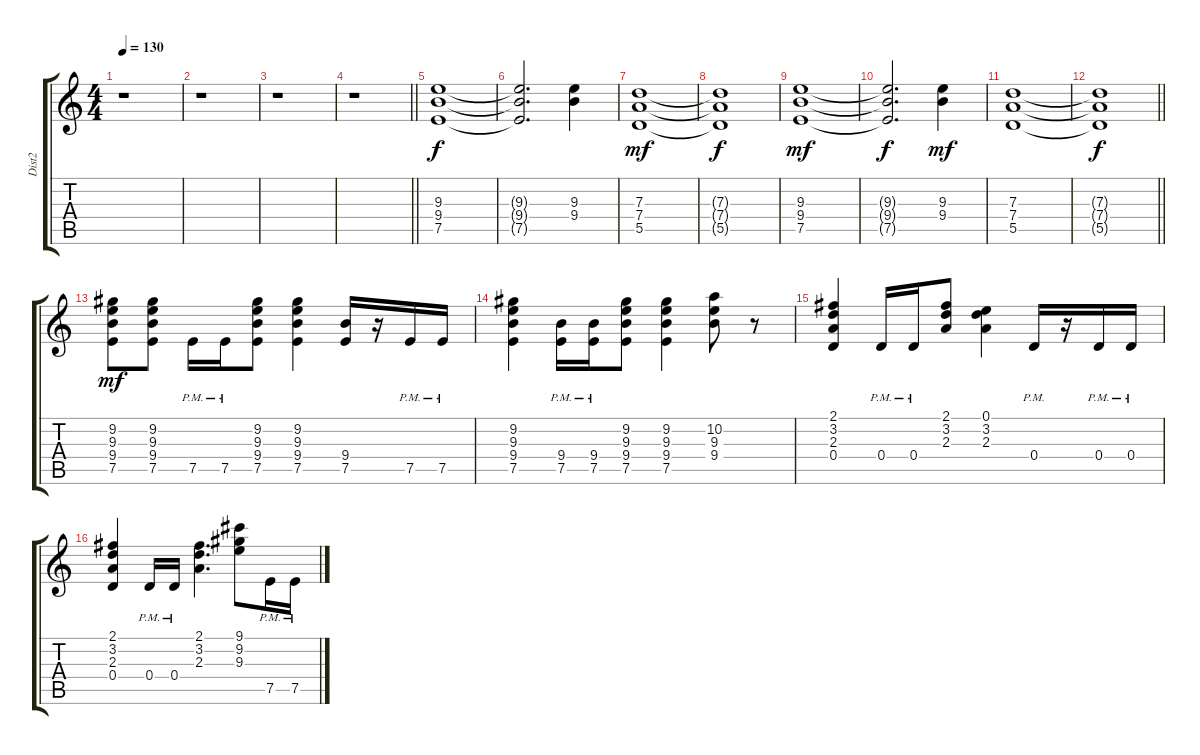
\track ("Dist2" "Dist2") {instrument distortionguitar}
\staff {score tabs}
\tuning (E4 B3 G3 D3 A2 E2) {hide}
\ts (4 4)
\tempo 130
\clef g2
\ks c
r.1{dy f} |
r.1 |
r.1 |
\barLineRight lightlight
r.1 |
\section ("" "")
(9.3 9.4 7.5).1 |
(9.3{t} 9.4{t} 7.5{t}).2{d} (9.3 9.4).4 |
(7.3 7.4 5.5).1{dy mf} |
(7.3{t} 7.4{t} 5.5{t}).1{dy f} |
(9.3 9.4 7.5).1{dy mf} |
(9.3{t} 9.4{t} 7.5{t}).2{d dy f} (9.3 9.4).4{dy mf} |
(7.3 7.4 5.5).1 |
\barLineRight lightlight
(7.3{t} 7.4{t} 5.5{t}).1{dy f} |
\section ("" "")
(9.2 9.3 9.4 7.5).8{dy mf} (9.2 9.3 9.4 7.5).8 7.5{pm}.16 7.5{pm}.16 (9.2 9.3 9.4 7.5).8 (9.2 9.3 9.4 7.5).4 (9.4 7.5).16 r.16 7.5{pm}.16 7.5{pm}.16 |
(9.2 9.3 9.4 7.5).4 (9.4{pm} 7.5{pm}).16 (9.4{pm} 7.5{pm}).16 (9.2 9.3 9.4 7.5).8 (9.2 9.3 9.4 7.5).4 (10.2 9.3 9.4).8 r.8 |
(2.1 3.2 2.3 0.4).4 0.4{pm}.16 0.4{pm}.16 (2.1 3.2 2.3).8 (0.1 3.2 2.3).4 0.4{pm}.16 r.16 0.4{pm}.16 0.4{pm}.16 |
(2.1 3.2 2.3 0.4).4 0.4{pm}.16 0.4{pm}.16 (2.1 3.2 2.3).4{d} (9.1 9.2 9.3).8 7.5{pm}.16 7.5{pm}.16
